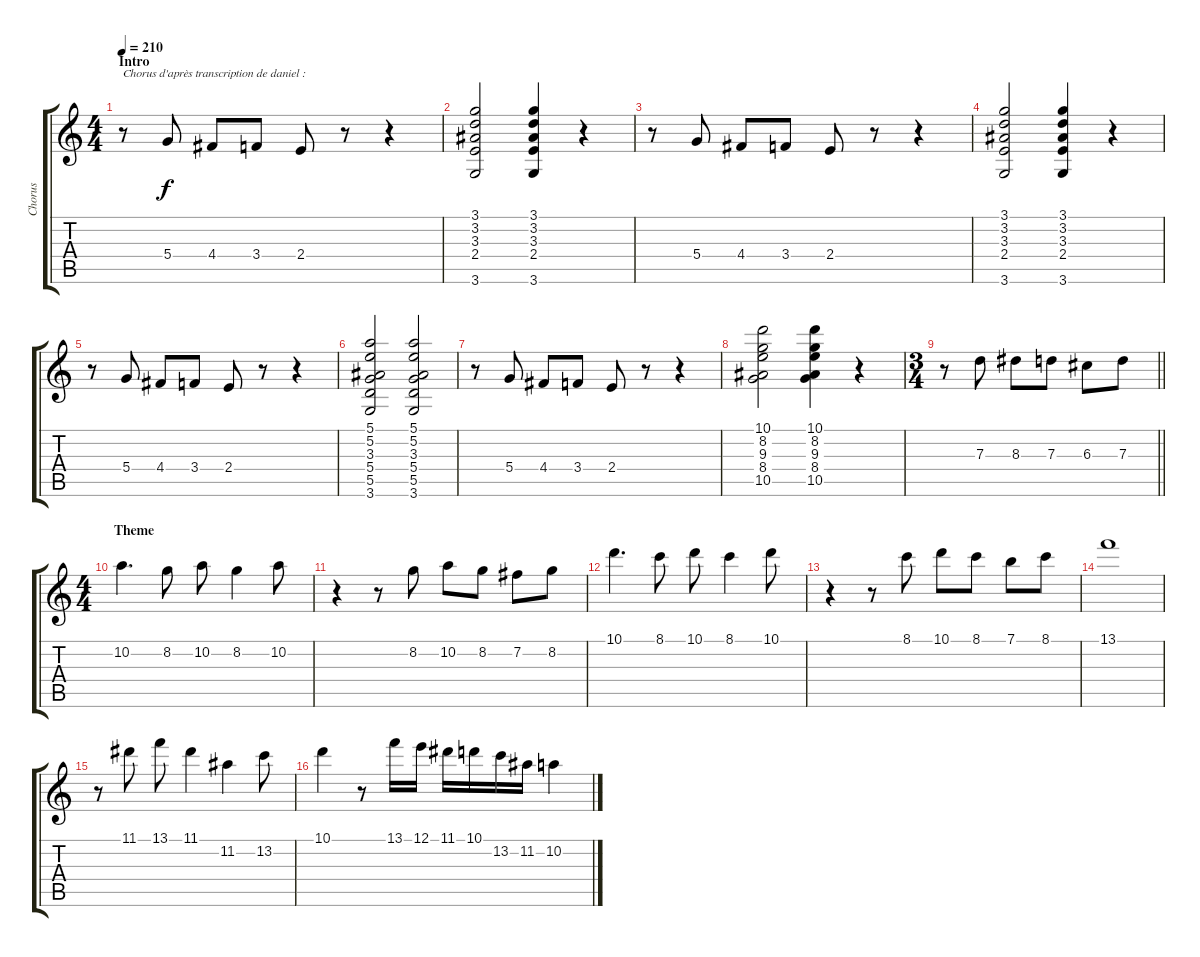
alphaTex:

\track ("Chorus" "Chorus") {instrument acousticguitarsteel}
\staff {score tabs}
\tuning (E4 B3 G3 D3 A2 E2) {hide}
\ts (4 4)
\section ("" "Intro")
\tempo 210
\clef g2
\ks c
r.8{txt "Chorus d'après transcription de daniel : " dy f instrument acousticguitarsteel} 5.4.8 4.4.8 3.4.8 2.4.8 r.8 r.4 |
(3.1 3.2 3.3 2.4 3.6).2 (3.1 3.2 3.3 2.4 3.6).4{txt ""} r.4 |
r.8 5.4.8 4.4.8 3.4.8 2.4.8 r.8 r.4 |
(3.1 3.2 3.3 2.4 3.6).2 (3.1 3.2 3.3 2.4 3.6).4 r.4 |
r.8 5.4.8 4.4.8 3.4.8 2.4.8 r.8 r.4 |
(5.1 5.2 3.3 5.4 5.5 3.6).2 (5.1 5.2 3.3 5.4 5.5 3.6).2 |
r.8 5.4.8 4.4.8 3.4.8 2.4.8 r.8 r.4 |
(10.1 8.2 9.3 8.4 10.5).2 (10.1 8.2 9.3 8.4 10.5).4 r.4 |
\ts (3 4)
\barLineRight lightlight
r.8 7.3.8 8.3.8 7.3.8 6.3.8 7.3.8 |
\ts (4 4)
\section ("" "Theme")
10.2.4{d} 8.2.8 10.2.8 8.2.4 10.2.8 |
r.4 r.8 8.2.8 10.2.8 8.2.8 7.2.8 8.2.8 |
10.1.4{d} 8.1.8 10.1.8 8.1.4 10.1.8 |
r.4 r.8 8.1.8 10.1.8 8.1.8 7.1.8 8.1.8 |
13.1.1 |
r.8 11.1.8 13.1.8 11.1.4 11.2.4 13.2.8 |
10.1.4 r.8 13.1.16 12.1.16 11.1.16 10.1.16 13.2.16 11.2.16 10.2.4
